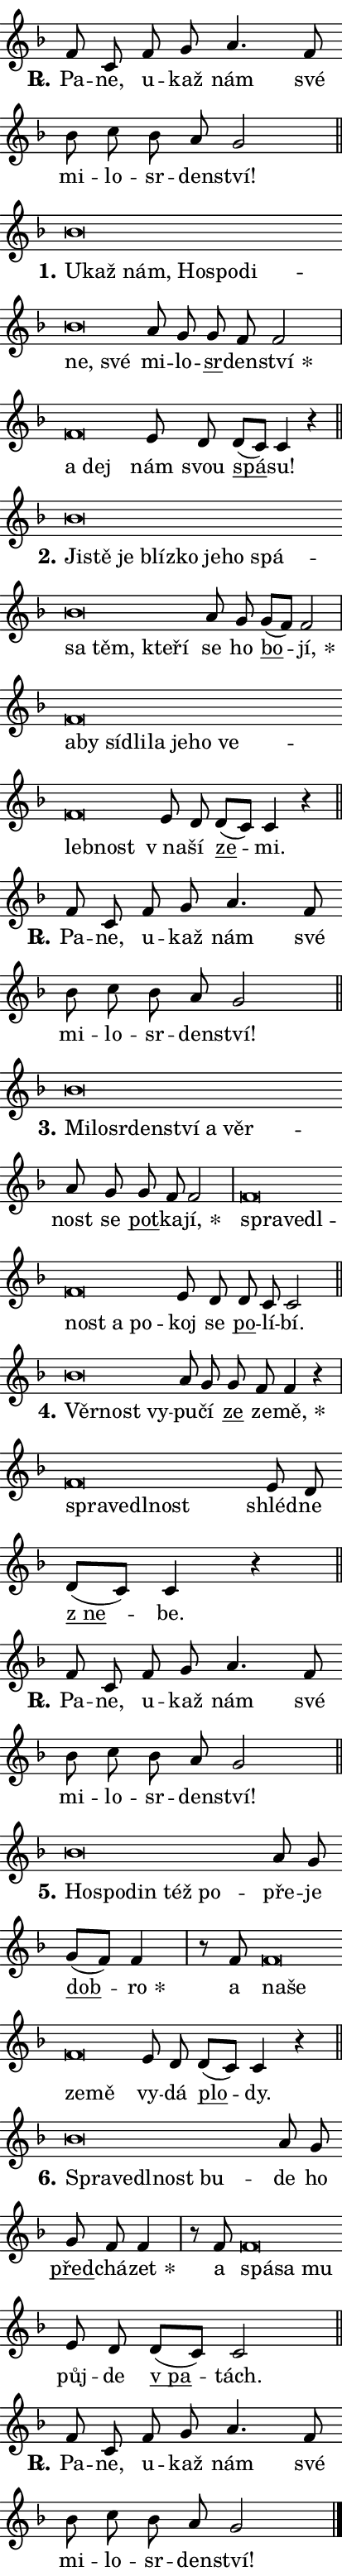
\version "2.22.1"
\header { tagline = "" }
\paper {
  indent = 0\cm
  top-margin = 0\cm
  right-margin = 0\cm
  bottom-margin = 0\cm
  left-margin = 0\cm
  paper-width = 7\cm
  page-breaking = #ly:one-page-breaking
  system-system-spacing.basic-distance = #11
  score-system-spacing.basic-distance = #11.3
  ragged-last = ##f
}


%% Author: Thomas Morley
%% https://lists.gnu.org/archive/html/lilypond-user/2020-05/msg00002.html
#(define (line-position grob)
"Returns position of @var[grob} in current system:
   @code{'start}, if at first time-step
   @code{'end}, if at last time-step
   @code{'middle} otherwise
"
  (let* ((col (ly:item-get-column grob))
         (ln (ly:grob-object col 'left-neighbor))
         (rn (ly:grob-object col 'right-neighbor))
         (col-to-check-left (if (ly:grob? ln) ln col))
         (col-to-check-right (if (ly:grob? rn) rn col))
         (break-dir-left
           (and
             (ly:grob-property col-to-check-left 'non-musical #f)
             (ly:item-break-dir col-to-check-left)))
         (break-dir-right
           (and
             (ly:grob-property col-to-check-right 'non-musical #f)
             (ly:item-break-dir col-to-check-right))))
        (cond ((eqv? 1 break-dir-left) 'start)
              ((eqv? -1 break-dir-right) 'end)
              (else 'middle))))

#(define (tranparent-at-line-position vctor)
  (lambda (grob)
  "Relying on @code{line-position} select the relevant enry from @var{vctor}.
Used to determine transparency,"
    (case (line-position grob)
      ((end) (not (vector-ref vctor 0)))
      ((middle) (not (vector-ref vctor 1)))
      ((start) (not (vector-ref vctor 2))))))

noteHeadBreakVisibility =
#(define-music-function (break-visibility)(vector?)
"Makes @code{NoteHead}s transparent relying on @var{break-visibility}"
#{
  \override NoteHead.transparent =
    #(tranparent-at-line-position break-visibility)
#})

#(define delete-ledgers-for-transparent-note-heads
  (lambda (grob)
    "Reads whether a @code{NoteHead} is transparent.
If so this @code{NoteHead} is removed from @code{'note-heads} from
@var{grob}, which is supposed to be @code{LedgerLineSpanner}.
As a result ledgers are not printed for this @code{NoteHead}"
    (let* ((nhds-array (ly:grob-object grob 'note-heads))
           (nhds-list
             (if (ly:grob-array? nhds-array)
                 (ly:grob-array->list nhds-array)
                 '()))
           ;; Relies on the transparent-property being done before
           ;; Staff.LedgerLineSpanner.after-line-breaking is executed.
           ;; This is fragile ...
           (to-keep
             (remove
               (lambda (nhd)
                 (ly:grob-property nhd 'transparent #f))
               nhds-list)))
      ;; TODO find a better method to iterate over grob-arrays, similiar
      ;; to filter/remove etc for lists
      ;; For now rebuilt from scratch
      (set! (ly:grob-object grob 'note-heads)  '())
      (for-each
        (lambda (nhd)
          (ly:pointer-group-interface::add-grob grob 'note-heads nhd))
        to-keep))))

hideNotes = {
  \noteHeadBreakVisibility #begin-of-line-visible
}
unHideNotes = {
  \noteHeadBreakVisibility #all-visible
}

% work-around for resetting accidentals
% https://lilypond.org/doc/v2.23/Documentation/notation/displaying-rhythms#unmetered-music
cadenzaMeasure = {
  \cadenzaOff
  \partial 1024 s1024
  \cadenzaOn
}

#(define-markup-command (accent layout props text) (markup?)
  "Underline accented syllable"
  (interpret-markup layout props
    #{\markup \override #'(offset . 4.3) \underline { #text }#}))

responsum = \markup \concat {
  "R" \hspace #-1.05 \path #0.1 #'((moveto 0 0.07) (lineto 0.9 0.8)) \hspace #0.05 "."
}

\layout {
    \context {
        \Staff
        \remove "Time_signature_engraver"
        \override LedgerLineSpanner.after-line-breaking = #delete-ledgers-for-transparent-note-heads
    }
    \context {
        \Voice {
            \override NoteHead.output-attributes = #'((class . "notehead"))
            \override Hairpin.height = #0.55
        }
    }
    \context {
        \Lyrics {
            \override StanzaNumber.output-attributes = #'((class . "stanzanumber"))
            \override LyricSpace.minimum-distance = #0.9
            \override LyricText.font-name = #"TeX Gyre Schola"
            \override LyricText.font-size = 1
            \override StanzaNumber.font-name = #"TeX Gyre Schola Bold"
            \override StanzaNumber.font-size = 1
        }
    }
}

% magnetic-lyrics.ily
%
%   written by
%     Jean Abou Samra <jean@abou-samra.fr>
%     Werner Lemberg <wl@gnu.org>
%
%   adapted by
%     Jiri Hon <jiri.hon@gmail.com>
%
% Version 2022-Apr-15

% https://www.mail-archive.com/lilypond-user@gnu.org/msg149350.html

#(define (Left_hyphen_pointer_engraver context)
   "Collect syllable-hyphen-syllable occurrences in lyrics and store
them in properties.  This engraver only looks to the left.  For
example, if the lyrics input is @code{foo -- bar}, it does the
following.

@itemize @bullet
@item
Set the @code{text} property of the @code{LyricHyphen} grob between
@q{foo} and @q{bar} to @code{foo}.

@item
Set the @code{left-hyphen} property of the @code{LyricText} grob with
text @q{foo} to the @code{LyricHyphen} grob between @q{foo} and
@q{bar}.
@end itemize

Use this auxiliary engraver in combination with the
@code{lyric-@/text::@/apply-@/magnetic-@/offset!} hook."
   (let ((hyphen #f)
         (text #f))
     (make-engraver
      (acknowledgers
       ((lyric-syllable-interface engraver grob source-engraver)
        (set! text grob)))
      (end-acknowledgers
       ((lyric-hyphen-interface engraver grob source-engraver)
        ;(when (not (grob::has-interface grob 'lyric-space-interface))
          (set! hyphen grob)));)
      ((stop-translation-timestep engraver)
       (when (and text hyphen)
         (ly:grob-set-object! text 'left-hyphen hyphen))
       (set! text #f)
       (set! hyphen #f)))))

#(define (lyric-text::apply-magnetic-offset! grob)
   "If the space between two syllables is less than the value in
property @code{LyricText@/.details@/.squash-threshold}, move the right
syllable to the left so that it gets concatenated with the left
syllable.

Use this function as a hook for
@code{LyricText@/.after-@/line-@/breaking} if the
@code{Left_@/hyphen_@/pointer_@/engraver} is active."
   (let ((hyphen (ly:grob-object grob 'left-hyphen #f)))
     (when hyphen
       (let ((left-text (ly:spanner-bound hyphen LEFT)))
         (when (grob::has-interface left-text 'lyric-syllable-interface)
           (let* ((common (ly:grob-common-refpoint grob left-text X))
                  (this-x-ext (ly:grob-extent grob common X))
                  (left-x-ext
                   (begin
                     ;; Trigger magnetism for left-text.
                     (ly:grob-property left-text 'after-line-breaking)
                     (ly:grob-extent left-text common X)))
                  ;; `delta` is the gap width between two syllables.
                  (delta (- (interval-start this-x-ext)
                            (interval-end left-x-ext)))
                  (details (ly:grob-property grob 'details))
                  (threshold (assoc-get 'squash-threshold details 0.2)))
             (when (< delta threshold)
               (let* (;; We have to manipulate the input text so that
                      ;; ligatures crossing syllable boundaries are not
                      ;; disabled.  For languages based on the Latin
                      ;; script this is essentially a beautification.
                      ;; However, for non-Western scripts it can be a
                      ;; necessity.
                      (lt (ly:grob-property left-text 'text))
                      (rt (ly:grob-property grob 'text))
                      (is-space (grob::has-interface hyphen 'lyric-space-interface))
                      (space (if is-space " " ""))
                      (space-markup (grob-interpret-markup grob " "))
                      (space-size (interval-length (ly:stencil-extent space-markup X)))
                      (extra-delta (if is-space space-size 0))
                      ;; Append new syllable.
                      (ltrt-space (if (and (string? lt) (string? rt))
                                (string-append lt space rt)
                                (make-concat-markup (list lt space rt))))
                      ;; Right-align `ltrt` to the right side.
                      (ltrt-space-markup (grob-interpret-markup
                               grob
                               (make-translate-markup
                                (cons (interval-length this-x-ext) 0)
                                (make-right-align-markup ltrt-space)))))
                 (begin
                   ;; Don't print `left-text`.
                   (ly:grob-set-property! left-text 'stencil #f)
                   ;; Set text and stencil (which holds all collected
                   ;; syllables so far) and shift it to the left.
                   (ly:grob-set-property! grob 'text ltrt-space)
                   (ly:grob-set-property! grob 'stencil ltrt-space-markup)
                   (ly:grob-translate-axis! grob (- (- delta extra-delta)) X))))))))))


#(define (lyric-hyphen::displace-bounds-first grob)
   ;; Make very sure this callback isn't triggered too early.
   (let ((left (ly:spanner-bound grob LEFT))
         (right (ly:spanner-bound grob RIGHT)))
     (ly:grob-property left 'after-line-breaking)
     (ly:grob-property right 'after-line-breaking)
     (ly:lyric-hyphen::print grob)))

squashThreshold = #0.4

\layout {
  \context {
    \Lyrics
    \consists #Left_hyphen_pointer_engraver
    \override LyricText.after-line-breaking =
      #lyric-text::apply-magnetic-offset!
    \override LyricHyphen.stencil = #lyric-hyphen::displace-bounds-first
    \override LyricText.details.squash-threshold = \squashThreshold
    \override LyricHyphen.minimum-distance = 0
    \override LyricHyphen.minimum-length = \squashThreshold
  }
}

squash = \override LyricText.details.squash-threshold = 9999
unSquash = \override LyricText.details.squash-threshold = \squashThreshold

left = \override LyricText.self-alignment-X = #LEFT
unLeft = \revert LyricText.self-alignment-X

starOffset = #(lambda (grob) 
                (let ((x_offset (ly:self-alignment-interface::aligned-on-x-parent grob)))
                  (if (= x_offset 0) 0 (+ x_offset 1.2))))

star = #(define-music-function (syllable)(string?)
"Append star separator at the end of a syllable"
#{
  \once \override LyricText.X-offset = #starOffset
  \lyricmode { \markup {
    #syllable
    \override #'((font-name . "TeX Gyre Schola Bold")) \hspace #0.2 \lower #0.65 \larger "*"
  } }
#})

starAccent = #(define-music-function (syllable)(string?)
"Append star separator at the end of a syllable and make accent"
#{
  \once \override LyricText.X-offset = #starOffset
  \lyricmode { \markup {
    \accent #syllable
    \override #'((font-name . "TeX Gyre Schola Bold")) \hspace #0.2 \lower #0.65 \larger "*"
  } }
#})

breath = #(define-music-function (syllable)(string?)
"Append breathing indicator at the end of a syllable"
#{
  \lyricmode { \markup { #syllable "+" } }
#})

optionalBreath = #(define-music-function (syllable)(string?)
"Append optional breathing indicator at the end of a syllable"
#{
  \lyricmode { \markup { #syllable "(+)" } }
#})


\score {
    <<
        \new Voice = "melody" { \cadenzaOn \key f \major \relative { f'8 c f g a4. f8 \bar "" bes c bes a g2 \cadenzaMeasure \bar "||" \break } }
        \new Lyrics \lyricsto "melody" { \lyricmode { \set stanza = \responsum
Pa -- ne, u -- kaž nám své mi -- lo -- sr -- den -- ství! } }
    >>
    \layout {}
}

\score {
    <<
        \new Voice = "melody" { \cadenzaOn \key f \major \relative { bes'\breve*1/16 \hideNotes \breve*1/16 \bar "" \breve*1/16 \bar "" \breve*1/16 \bar "" \breve*1/16 \bar "" \breve*1/16 \bar "" \breve*1/16 \breve*1/16 \bar "" \unHideNotes a8 g \bar "" g f f2 \cadenzaMeasure \bar "|" f\breve*1/16 \hideNotes \breve*1/16 \bar "" \unHideNotes e8 d \bar "" d[( c)] c4 r \cadenzaMeasure \bar "||" \break } }
        \new Lyrics \lyricsto "melody" { \lyricmode { \set stanza = "1."
\left U -- \squash kaž nám, Ho -- spo -- di -- ne, své \unLeft \unSquash mi -- lo -- \markup \accent sr -- den -- \star ství \left a \squash dej \unLeft \unSquash nám svou \markup \accent spá -- su! } }
    >>
    \layout {}
}

\score {
    <<
        \new Voice = "melody" { \cadenzaOn \key f \major \relative { bes'\breve*1/16 \hideNotes \breve*1/16 \bar "" \breve*1/16 \bar "" \breve*1/16 \bar "" \breve*1/16 \bar "" \breve*1/16 \bar "" \breve*1/16 \bar "" \breve*1/16 \bar "" \breve*1/16 \bar "" \breve*1/16 \bar "" \breve*1/16 \breve*1/16 \bar "" \unHideNotes a8 g \bar "" g[( f)] f2 \cadenzaMeasure \bar "|" f\breve*1/16 \hideNotes \breve*1/16 \bar "" \breve*1/16 \bar "" \breve*1/16 \bar "" \breve*1/16 \bar "" \breve*1/16 \bar "" \breve*1/16 \bar "" \breve*1/16 \bar "" \breve*1/16 \breve*1/16 \bar "" \unHideNotes e8 d \bar "" d[( c)] c4 r \cadenzaMeasure \bar "||" \break } }
        \new Lyrics \lyricsto "melody" { \lyricmode { \set stanza = "2."
\left Ji -- \squash stě je blíz -- ko je -- ho spá -- sa těm, kte -- ří \unLeft \unSquash se ho \markup \accent bo -- \star jí, \left a -- \squash by sí -- dli -- la je -- ho ve -- leb -- nost \unLeft \unSquash "v na" -- ší \markup \accent ze -- mi. } }
    >>
    \layout {}
}

\score {
    <<
        \new Voice = "melody" { \cadenzaOn \key f \major \relative { f'8 c f g a4. f8 \bar "" bes c bes a g2 \cadenzaMeasure \bar "||" \break } }
        \new Lyrics \lyricsto "melody" { \lyricmode { \set stanza = \responsum
Pa -- ne, u -- kaž nám své mi -- lo -- sr -- den -- ství! } }
    >>
    \layout {}
}

\score {
    <<
        \new Voice = "melody" { \cadenzaOn \key f \major \relative { bes'\breve*1/16 \hideNotes \breve*1/16 \bar "" \breve*1/16 \bar "" \breve*1/16 \bar "" \breve*1/16 \bar "" \breve*1/16 \breve*1/16 \bar "" \unHideNotes a8 g \bar "" g f f2 \cadenzaMeasure \bar "|" f\breve*1/16 \hideNotes \breve*1/16 \bar "" \breve*1/16 \bar "" \breve*1/16 \bar "" \breve*1/16 \breve*1/16 \bar "" \unHideNotes e8 d \bar "" d c c2 \cadenzaMeasure \bar "||" \break } }
        \new Lyrics \lyricsto "melody" { \lyricmode { \set stanza = "3."
\left Mi -- \squash lo -- sr -- den -- ství a věr -- \unLeft \unSquash nost se \markup \accent pot -- ka -- \star jí, \left spra -- \squash ve -- dl -- nost a po -- \unLeft \unSquash koj se \markup \accent po -- lí -- bí. } }
    >>
    \layout {}
}

\score {
    <<
        \new Voice = "melody" { \cadenzaOn \key f \major \relative { bes'\breve*1/16 \hideNotes \breve*1/16 \breve*1/16 \bar "" \unHideNotes a8 g \bar "" g f f4 r \cadenzaMeasure \bar "|" f\breve*1/16 \hideNotes \breve*1/16 \bar "" \breve*1/16 \breve*1/16 \bar "" \unHideNotes e8 d \bar "" d[( c)] c4 r \cadenzaMeasure \bar "||" \break } }
        \new Lyrics \lyricsto "melody" { \lyricmode { \set stanza = "4."
\left Věr -- \squash nost vy -- \unLeft \unSquash pu -- čí \markup \accent ze ze -- \star mě, \left spra -- \squash ve -- dl -- nost \unLeft \unSquash shléd -- ne \markup \accent "z ne" -- be. } }
    >>
    \layout {}
}

\score {
    <<
        \new Voice = "melody" { \cadenzaOn \key f \major \relative { f'8 c f g a4. f8 \bar "" bes c bes a g2 \cadenzaMeasure \bar "||" \break } }
        \new Lyrics \lyricsto "melody" { \lyricmode { \set stanza = \responsum
Pa -- ne, u -- kaž nám své mi -- lo -- sr -- den -- ství! } }
    >>
    \layout {}
}

\score {
    <<
        \new Voice = "melody" { \cadenzaOn \key f \major \relative { bes'\breve*1/16 \hideNotes \breve*1/16 \bar "" \breve*1/16 \bar "" \breve*1/16 \breve*1/16 \bar "" \unHideNotes a8 g \bar "" g[( f)] f4 \cadenzaMeasure \bar "|" r8 f8 f\breve*1/16 \hideNotes \breve*1/16 \bar "" \breve*1/16 \breve*1/16 \bar "" \unHideNotes e8 d \bar "" d[( c)] c4 r \cadenzaMeasure \bar "||" \break } }
        \new Lyrics \lyricsto "melody" { \lyricmode { \set stanza = "5."
\left Ho -- \squash spo -- din též po -- \unLeft \unSquash pře -- je \markup \accent dob -- \star ro a \left na -- \squash še ze -- mě \unLeft \unSquash vy -- dá \markup \accent plo -- dy. } }
    >>
    \layout {}
}

\score {
    <<
        \new Voice = "melody" { \cadenzaOn \key f \major \relative { bes'\breve*1/16 \hideNotes \breve*1/16 \bar "" \breve*1/16 \bar "" \breve*1/16 \breve*1/16 \bar "" \unHideNotes a8 g \bar "" g f f4 \cadenzaMeasure \bar "|" r8 f8 f\breve*1/16 \hideNotes \breve*1/16 \breve*1/16 \bar "" \unHideNotes e8 d \bar "" d[( c)] c2 \cadenzaMeasure \bar "||" \break } }
        \new Lyrics \lyricsto "melody" { \lyricmode { \set stanza = "6."
\left Spra -- \squash ve -- dl -- nost bu -- \unLeft \unSquash de ho \markup \accent před -- chá -- \star zet a \left spá -- \squash sa mu \unLeft \unSquash půj -- de \markup \accent "v pa" -- tách. } }
    >>
    \layout {}
}

\score {
    <<
        \new Voice = "melody" { \cadenzaOn \key f \major \relative { f'8 c f g a4. f8 \bar "" bes c bes a g2 \cadenzaMeasure \bar "||" \break } \bar "|." }
        \new Lyrics \lyricsto "melody" { \lyricmode { \set stanza = \responsum
Pa -- ne, u -- kaž nám své mi -- lo -- sr -- den -- ství! } }
    >>
    \layout {}
}
